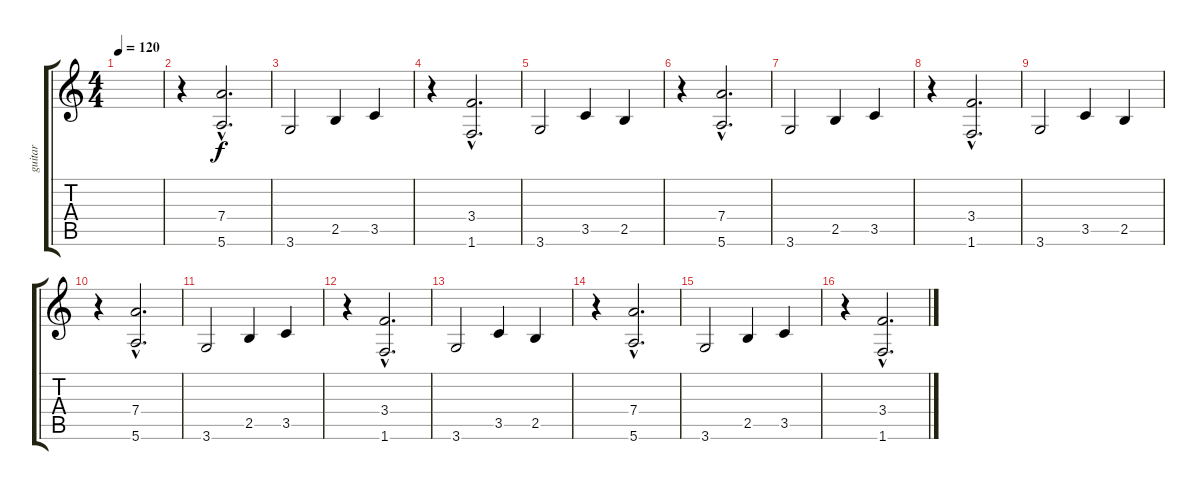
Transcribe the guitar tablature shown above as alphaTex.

\track ("guitar" "guitar") {instrument electricguitarclean}
\staff {score tabs}
\tuning (E4 B3 G3 D3 A2 E2) {hide}
\ts (4 4)
\tempo 120
\clef g2
\ks c
|
r.4 (7.4{hac} 5.6{hac}).2{d instrument distortionguitar} |
3.6.2 2.5.4 3.5.4 |
r.4 (3.4{hac} 1.6{hac}).2{d} |
3.6.2 3.5.4 2.5.4 |
r.4 (7.4{hac} 5.6{hac}).2{d} |
3.6.2 2.5.4 3.5.4 |
r.4 (3.4{hac} 1.6{hac}).2{d} |
3.6.2 3.5.4 2.5.4 |
r.4 (7.4{hac} 5.6{hac}).2{d} |
3.6.2 2.5.4 3.5.4 |
r.4 (3.4{hac} 1.6{hac}).2{d} |
3.6.2 3.5.4 2.5.4 |
r.4 (7.4{hac} 5.6{hac}).2{d} |
3.6.2 2.5.4 3.5.4 |
r.4 (3.4{hac} 1.6{hac}).2{d}
